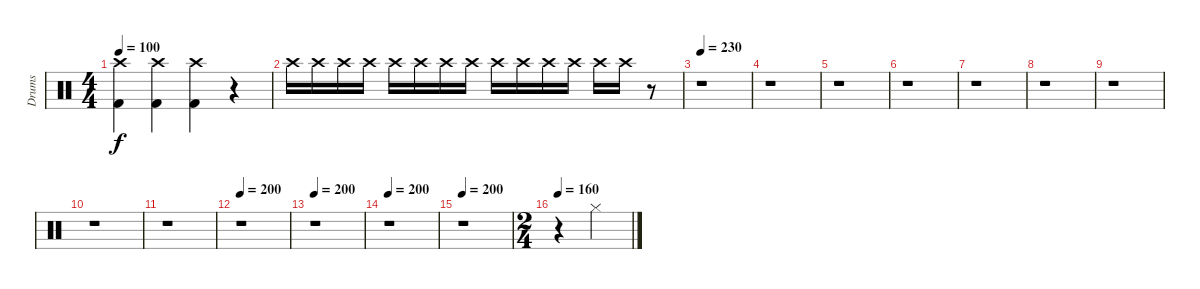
\track ("Drums" "Drums") {instrument percussion}
\staff {score}
\articulation defaults
\ts (4 4)
\tempo 100
\clef neutral
\ks c
("Kick (hit) 2" "Crash high (hit)").4{dy f} ("Kick (hit) 2" "Crash high (hit)").4 ("Kick (hit) 2" "Crash high (hit)").4 r.4 |
"Crash high (hit)".16 "Crash high (hit)".16 "Crash high (hit)".16 "Crash high (hit)".16 "Crash high (hit)".16 "Crash high (hit)".16 "Crash high (hit)".16 "Crash high (hit)".16 "Crash high (hit)".16 "Crash high (hit)".16 "Crash high (hit)".16 "Crash high (hit)".16 "Crash high (hit)".16 "Crash high (hit)".16 r.8 |
\tempo 230
r.1 |
r.1 |
r.1 |
r.1 |
r.1 |
r.1 |
r.1 |
r.1 |
r.1 |
\tempo 200
r.1 |
\tempo 200
r.1 |
\tempo 200
r.1 |
\tempo 200
r.1 |
\ts (2 4)
\tempo 160
r.4 "Hi-Hat (closed)".4
